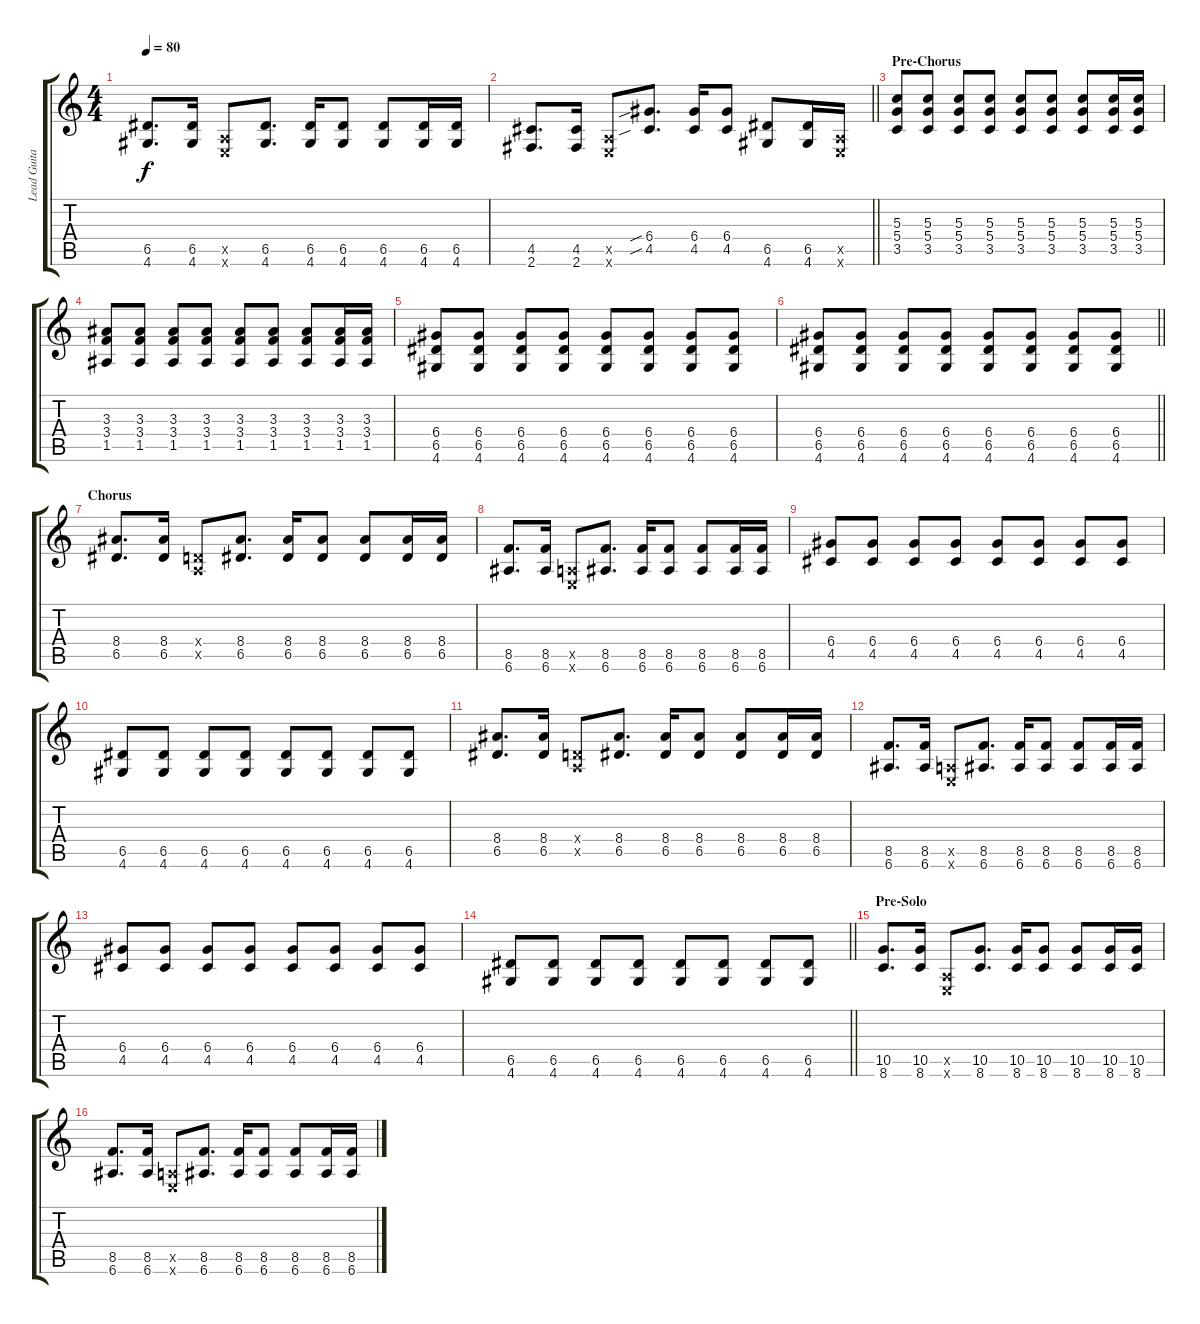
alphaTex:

\track ("Lead Guitar" "Lead Guita") {instrument distortionguitar}
\staff {score tabs}
\tuning (E4 B3 G3 D3 A2 E2) {hide}
\ts (4 4)
\tempo 80
\clef g2
\ks c
(6.5 4.6).8{d dy f} (6.5 4.6).16 (0.5{x} 0.6{x}).8 (6.5 4.6).8{d} (6.5 4.6).16 (6.5 4.6).8 (6.5 4.6).8 (6.5 4.6).16 (6.5 4.6).16 |
\barLineRight lightlight
(4.5 2.6).8{d} (4.5 2.6).16 (0.5{x} 0.6{x}).8 (6.4{sib} 4.5{sib}).8{d} (6.4 4.5).16 (6.4 4.5).8 (6.5 4.6).8 (6.5 4.6).16 (0.5{x} 0.6{x}).16 |
\section ("" "Pre-Chorus")
(5.3 5.4 3.5).8 (5.3 5.4 3.5).8 (5.3 5.4 3.5).8 (5.3 5.4 3.5).8 (5.3 5.4 3.5).8 (5.3 5.4 3.5).8 (5.3 5.4 3.5).8 (5.3 5.4 3.5).16 (5.3 5.4 3.5).16 |
(3.3 3.4 1.5).8 (3.3 3.4 1.5).8 (3.3 3.4 1.5).8 (3.3 3.4 1.5).8 (3.3 3.4 1.5).8 (3.3 3.4 1.5).8 (3.3 3.4 1.5).8 (3.3 3.4 1.5).16 (3.3 3.4 1.5).16 |
(6.4 6.5 4.6).8 (6.4 6.5 4.6).8 (6.4 6.5 4.6).8 (6.4 6.5 4.6).8 (6.4 6.5 4.6).8 (6.4 6.5 4.6).8 (6.4 6.5 4.6).8 (6.4 6.5 4.6).8 |
\barLineRight lightlight
(6.4 6.5 4.6).8 (6.4 6.5 4.6).8 (6.4 6.5 4.6).8 (6.4 6.5 4.6).8 (6.4 6.5 4.6).8 (6.4 6.5 4.6).8 (6.4 6.5 4.6).8 (6.4 6.5 4.6).8 |
\section ("" "Chorus")
(8.4 6.5).8{d} (8.4 6.5).16 (0.4{x} 0.5{x}).8 (8.4 6.5).8{d} (8.4 6.5).16 (8.4 6.5).8 (8.4 6.5).8 (8.4 6.5).16 (8.4 6.5).16 |
(8.5 6.6).8{d} (8.5 6.6).16 (0.5{x} 0.6{x}).8 (8.5 6.6).8{d} (8.5 6.6).16 (8.5 6.6).8 (8.5 6.6).8 (8.5 6.6).16 (8.5 6.6).16 |
(6.4 4.5).8 (6.4 4.5).8 (6.4 4.5).8 (6.4 4.5).8 (6.4 4.5).8 (6.4 4.5).8 (6.4 4.5).8 (6.4 4.5).8 |
(6.5 4.6).8 (6.5 4.6).8 (6.5 4.6).8 (6.5 4.6).8 (6.5 4.6).8 (6.5 4.6).8 (6.5 4.6).8 (6.5 4.6).8 |
(8.4 6.5).8{d} (8.4 6.5).16 (0.4{x} 0.5{x}).8 (8.4 6.5).8{d} (8.4 6.5).16 (8.4 6.5).8 (8.4 6.5).8 (8.4 6.5).16 (8.4 6.5).16 |
(8.5 6.6).8{d} (8.5 6.6).16 (0.5{x} 0.6{x}).8 (8.5 6.6).8{d} (8.5 6.6).16 (8.5 6.6).8 (8.5 6.6).8 (8.5 6.6).16 (8.5 6.6).16 |
(6.4 4.5).8 (6.4 4.5).8 (6.4 4.5).8 (6.4 4.5).8 (6.4 4.5).8 (6.4 4.5).8 (6.4 4.5).8 (6.4 4.5).8 |
\barLineRight lightlight
(6.5 4.6).8 (6.5 4.6).8 (6.5 4.6).8 (6.5 4.6).8 (6.5 4.6).8 (6.5 4.6).8 (6.5 4.6).8 (6.5 4.6).8 |
\section ("" "Pre-Solo")
(10.5 8.6).8{d} (10.5 8.6).16 (0.5{x} 0.6{x}).8 (10.5 8.6).8{d} (10.5 8.6).16 (10.5 8.6).8 (10.5 8.6).8 (10.5 8.6).16 (10.5 8.6).16 |
(8.5 6.6).8{d} (8.5 6.6).16 (0.5{x} 0.6{x}).8 (8.5 6.6).8{d} (8.5 6.6).16 (8.5 6.6).8 (8.5 6.6).8 (8.5 6.6).16 (8.5 6.6).16
